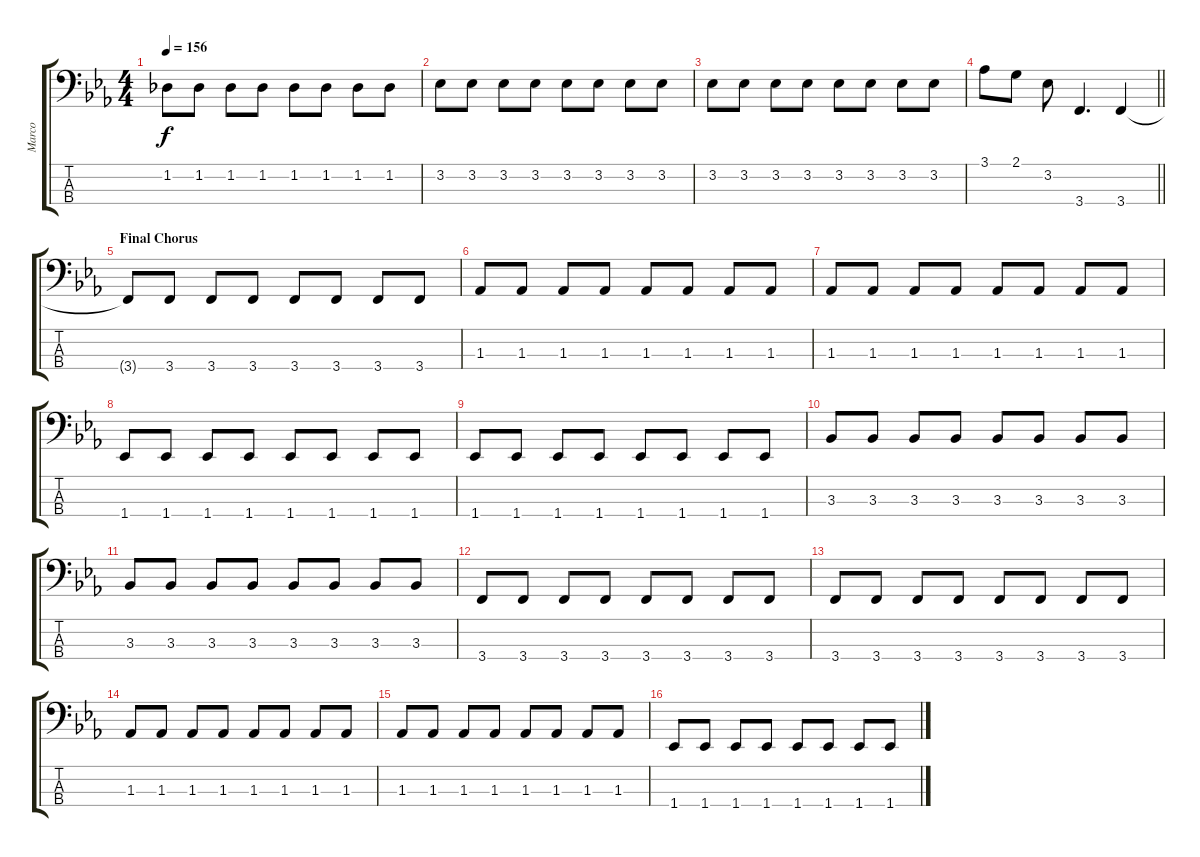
\track ("Marco" "Marco") {instrument electricbasspick}
\staff {score tabs}
\tuning (F2 C2 G1 D1) {hide}
\ts (4 4)
\tempo 156
\clef f4
\ks cminor
1.2.8{dy f} 1.2.8 1.2.8 1.2.8 1.2.8 1.2.8 1.2.8 1.2.8 |
3.2.8 3.2.8 3.2.8 3.2.8 3.2.8 3.2.8 3.2.8 3.2.8 |
3.2.8 3.2.8 3.2.8 3.2.8 3.2.8 3.2.8 3.2.8 3.2.8 |
\barLineRight lightlight
3.1.8 2.1.8 3.2.8 3.4.4{d} 3.4.4 |
\section ("" "Final Chorus")
3.4{t}.8 3.4.8 3.4.8 3.4.8 3.4.8 3.4.8 3.4.8 3.4.8 |
1.3.8 1.3.8 1.3.8 1.3.8 1.3.8 1.3.8 1.3.8 1.3.8 |
1.3.8 1.3.8 1.3.8 1.3.8 1.3.8 1.3.8 1.3.8 1.3.8 |
1.4.8 1.4.8 1.4.8 1.4.8 1.4.8 1.4.8 1.4.8 1.4.8 |
1.4.8 1.4.8 1.4.8 1.4.8 1.4.8 1.4.8 1.4.8 1.4.8 |
3.3.8 3.3.8 3.3.8 3.3.8 3.3.8 3.3.8 3.3.8 3.3.8 |
3.3.8 3.3.8 3.3.8 3.3.8 3.3.8 3.3.8 3.3.8 3.3.8 |
3.4.8 3.4.8 3.4.8 3.4.8 3.4.8 3.4.8 3.4.8 3.4.8 |
3.4.8 3.4.8 3.4.8 3.4.8 3.4.8 3.4.8 3.4.8 3.4.8 |
1.3.8 1.3.8 1.3.8 1.3.8 1.3.8 1.3.8 1.3.8 1.3.8 |
1.3.8 1.3.8 1.3.8 1.3.8 1.3.8 1.3.8 1.3.8 1.3.8 |
1.4.8 1.4.8 1.4.8 1.4.8 1.4.8 1.4.8 1.4.8 1.4.8
